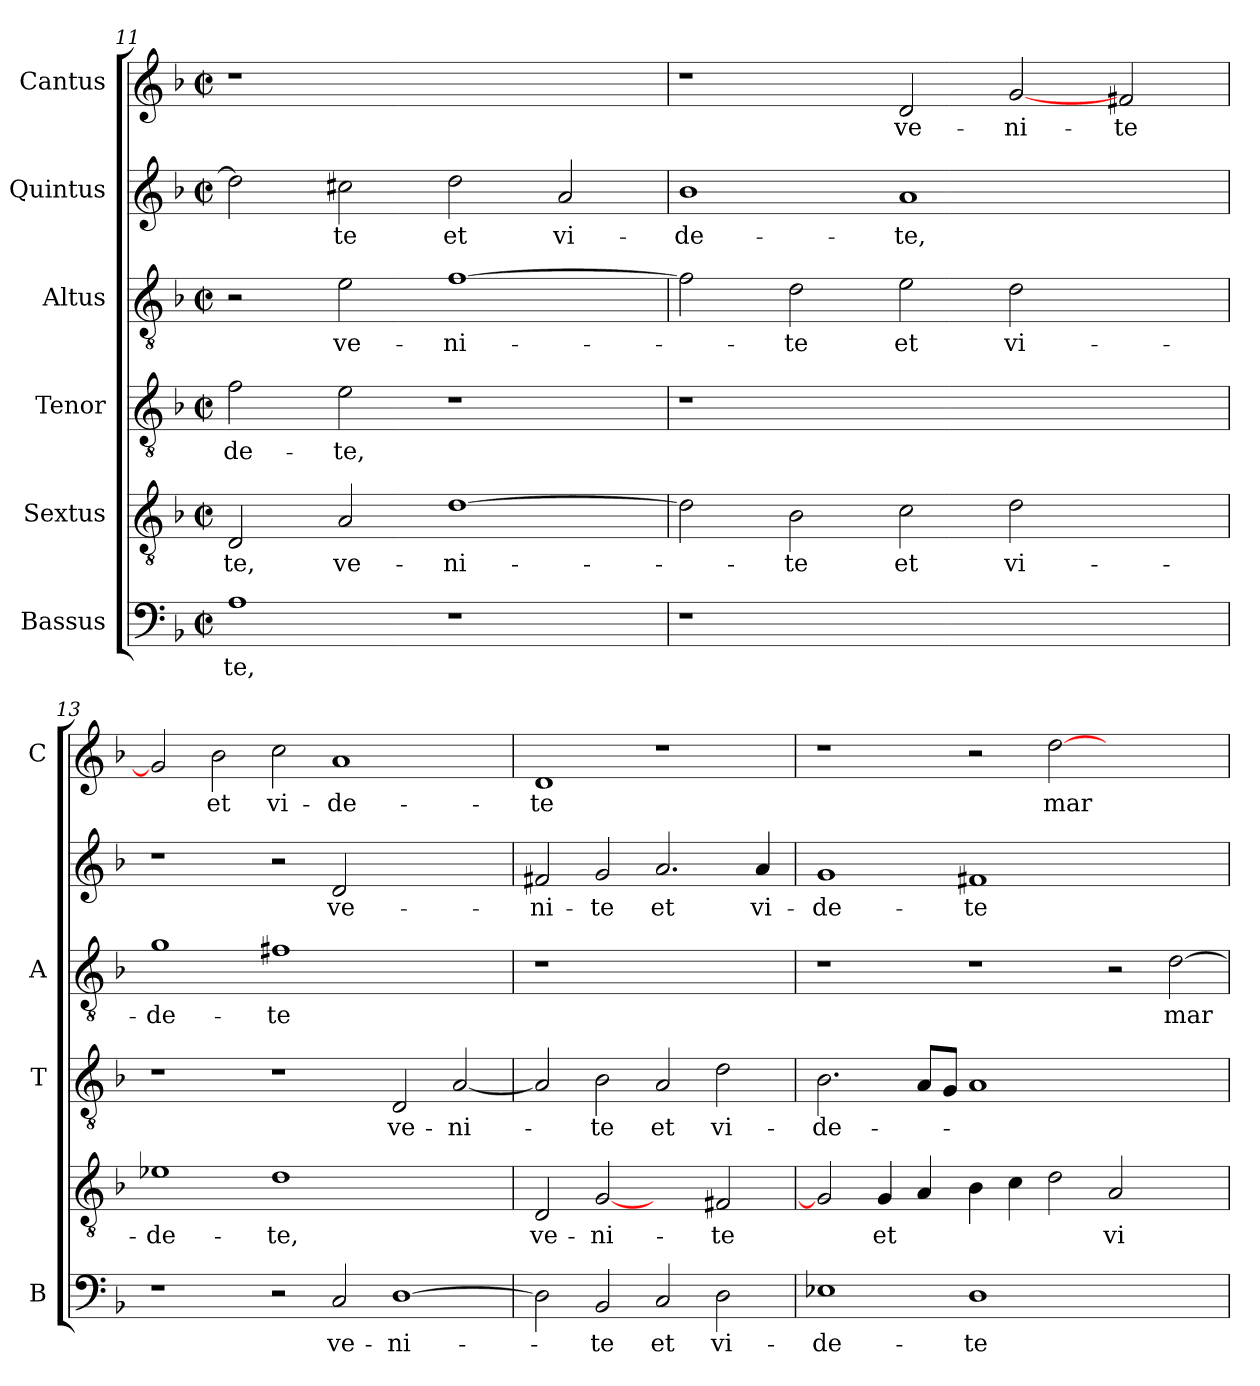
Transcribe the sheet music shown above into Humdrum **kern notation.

**kern	**text	**kern	**text	**kern	**text	**kern	**text	**kern	**text	**kern	**text
*part6	*part6	*part5	*part5	*part4	*part4	*part3	*part3	*part2	*part2	*part1	*part1
*staff6	*staff6	*staff5	*staff5	*staff4	*staff4	*staff3	*staff3	*staff2	*staff2	*staff1	*staff1
*I"Bassus	*	*I"Sextus	*	*I"Tenor	*	*I"Altus	*	*I"Quintus	*	*I"Cantus	*
*I'B	*	*	*	*I'T	*	*I'A	*	*	*	*I'C	*
*clefF4	*	*clefGv2	*	*clefGv2	*	*clefGv2	*	*clefG2	*	*clefG2	*
*k[b-]	*	*k[b-]	*	*k[b-]	*	*k[b-]	*	*k[b-]	*	*k[b-]	*
*F:	*	*F:	*	*F:	*	*F:	*	*F:	*	*F:	*
*M2/2	*	*M2/2	*	*M2/2	*	*M2/2	*	*M2/2	*	*M2/2	*
*met(c|)	*	*met(c|)	*	*met(c|)	*	*met(c|)	*	*met(c|)	*	*met(c|)	*
=11	=11	=11	=11	=11	=11	=11	=11	=11	=11	=11	=11
1A	-te,	2D/	-te,	2f\	-de-	2r	.	2dd\]	.	1r	.
.	.	2A/	ve-	2e\	-te,	2e\	ve-	2cc#X\	-te	.	.
1r	.	[1d	-ni-	1r	.	[1f	-ni-	2dd\	et	1ryy	.
.	.	.	.	.	.	.	.	2a/	vi-	.	.
!!LO:LB:g=z
=12	=12	=12	=12	=12	=12	=12	=12	=12	=12	=12	=12
1r	.	2d\]	.	1r	.	2f\]	.	1b-	-de-	1r	.
.	.	2B-\	-te	.	.	2d\	-te	.	.	.	.
1.ryy	.	2c\	et	1.ryy	.	2e\	et	1a	-te,	2d/	ve-
.	.	2d\	vi-	.	.	2d\	vi-	.	.	[2g	-ni-
.	.	2ryy	.	.	.	2ryy	.	2ryy	.	2f#X/	-te
=13	=13	=13	=13	=13	=13	=13	=13	=13	=13	=13	=13
1r	.	1e-X	-de-	1r	.	1g	-de-	1r	.	2g]	.
.	.	.	.	.	.	.	.	.	.	2b-\	et
2r	.	1d	-te,	1r	.	1f#X	-te	2r	.	2cc\	vi-
2C/	ve-	.	.	.	.	.	.	2d/	ve-	1a	-de-
[1D	-ni-	1ryy	.	2D/	ve-	1ryy	.	1ryy	.	.	.
.	.	.	.	[2A/	-ni-	.	.	.	.	2ryy	.
=14	=14	=14	=14	=14	=14	=14	=14	=14	=14	=14	=14
2D\]	.	2D/	ve-	2A/]	.	1r	.	2f#X/	-ni-	1d	-te
2BB-/	-te	[2G	-ni-	2B-\	-te	.	.	2g/	-te	.	.
2C/	et	2ryy	.	2A/	et	1ryy	.	2.a/	et	1r	.
2D\	vi-	2F#X/	-te	2d\	vi-	.	.	.	.	.	.
.	.	.	.	.	.	.	.	4a/	vi-	.	.
!!LO:PB:g=z
=15	=15	=15	=15	=15	=15	=15	=15	=15	=15	=15	=15
1E-X	-de-	2G]	.	2.B-\	-de-	1r	.	1g	-de-	1r	.
.	.	4G/	et	.	.	.	.	.	.	.	.
.	.	4A/	.	8A/L	.	.	.	.	.	.	.
.	.	.	.	8G/J	.	.	.	.	.	.	.
1D	-te	4B-\	.	1A	.	1r	.	1f#X	-te	2r	.
.	.	4c\	.	.	.	.	.	.	.	.	.
.	.	2d\	.	.	.	.	.	.	.	[2dd\	mar-
1ryy	.	2A/	vi-	1ryy	.	2r	.	1ryy	.	1ryy	.
.	.	2ryy	.	.	.	[2d\	mar-	.	.	.	.
=	=	=	=	=	=	=	=	=	=	=	=
*-	*-	*-	*-	*-	*-	*-	*-	*-	*-	*-	*-
